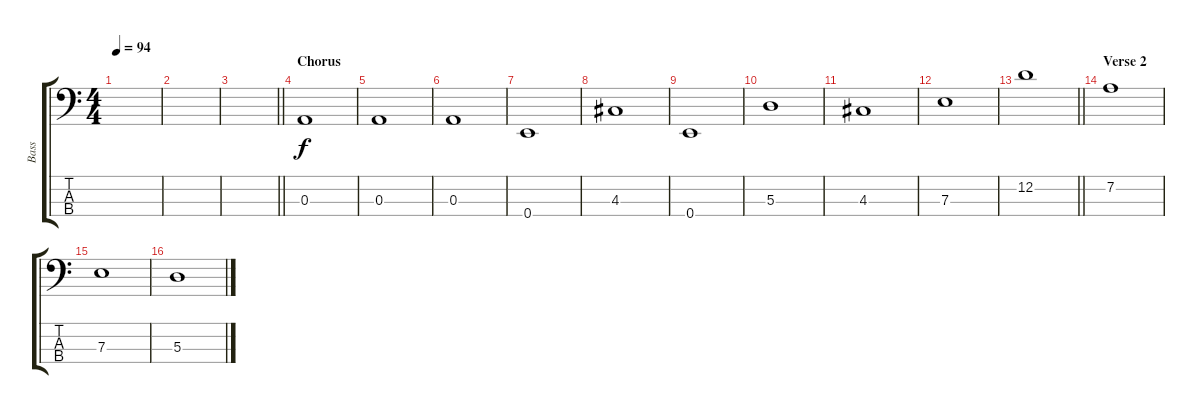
\track ("Bass" "Bass") {instrument electricbassfinger}
\staff {score tabs}
\tuning (G2 D2 A1 E1) {hide}
\ts (4 4)
\tempo 94
\clef f4
\ks c
|
|
\barLineRight lightlight
|
\section ("" "Chorus")
0.3.1 |
0.3.1 |
0.3.1 |
0.4.1 |
4.3.1 |
0.4.1 |
5.3.1 |
4.3.1 |
7.3.1 |
\barLineRight lightlight
12.2.1 |
\section ("" "Verse 2")
7.2.1 |
7.3.1 |
5.3.1
